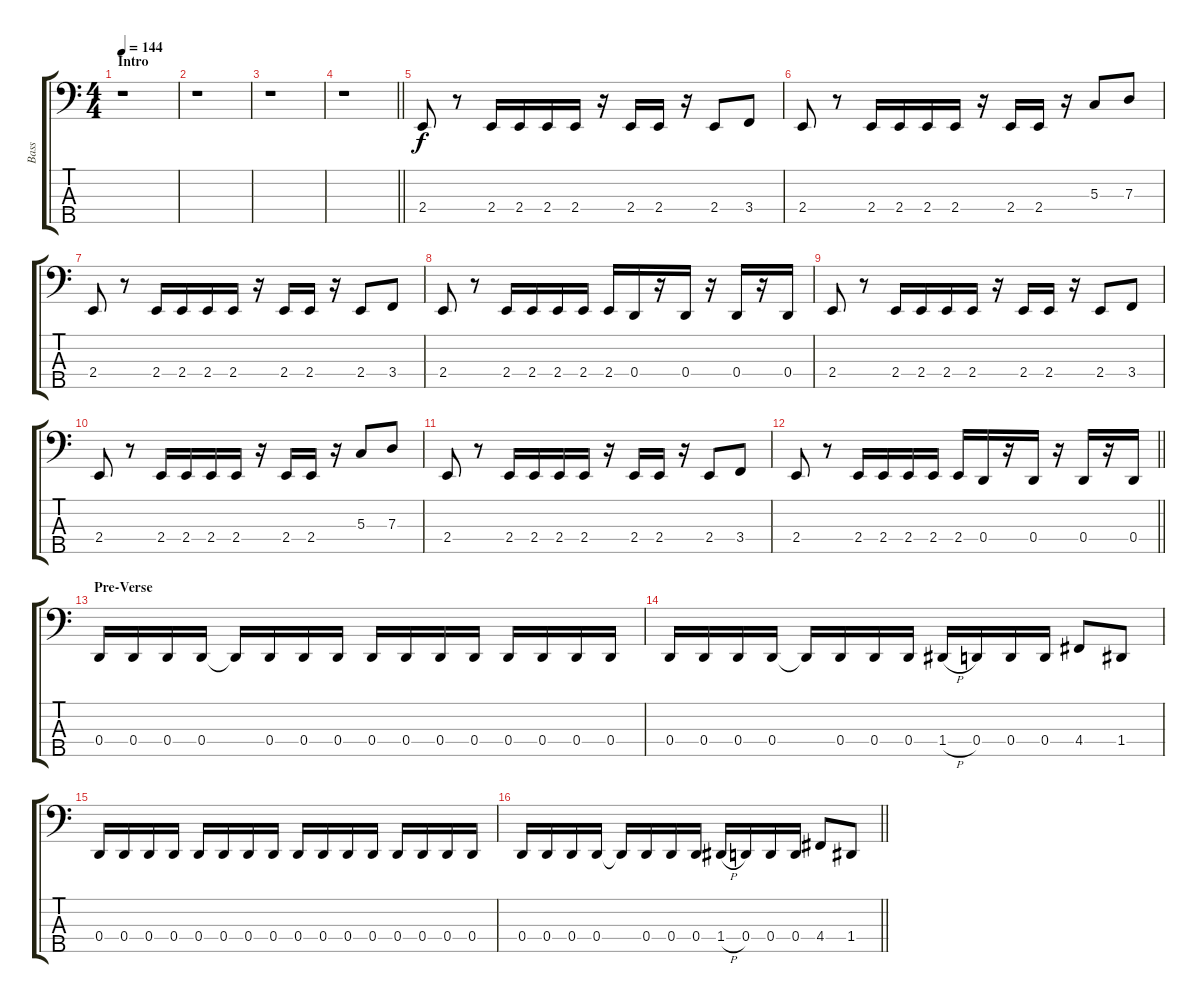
\track ("Bass" "Bass") {instrument electricbasspick}
\staff {score tabs}
\tuning (F2 C2 G1 D1 A0) {hide}
\ts (4 4)
\section ("" "Intro")
\tempo 144
\clef f4
\ks c
r.1{dy f instrument electricbasspick} |
r.1 |
r.1 |
\barLineRight lightlight
r.1 |
\section ("" "")
2.4.8 r.8 2.4.16 2.4.16 2.4.16 2.4.16 r.16 2.4.16 2.4.16 r.16 2.4.8 3.4.8 |
2.4.8 r.8 2.4.16 2.4.16 2.4.16 2.4.16 r.16 2.4.16 2.4.16 r.16 5.3.8 7.3.8 |
2.4.8 r.8 2.4.16 2.4.16 2.4.16 2.4.16 r.16 2.4.16 2.4.16 r.16 2.4.8 3.4.8 |
2.4.8 r.8 2.4.16 2.4.16 2.4.16 2.4.16 2.4.16 0.4.16 r.16 0.4.16 r.16 0.4.16 r.16 0.4.16 |
2.4.8 r.8 2.4.16 2.4.16 2.4.16 2.4.16 r.16 2.4.16 2.4.16 r.16 2.4.8 3.4.8 |
2.4.8 r.8 2.4.16 2.4.16 2.4.16 2.4.16 r.16 2.4.16 2.4.16 r.16 5.3.8 7.3.8 |
2.4.8 r.8 2.4.16 2.4.16 2.4.16 2.4.16 r.16 2.4.16 2.4.16 r.16 2.4.8 3.4.8 |
\barLineRight lightlight
2.4.8 r.8 2.4.16 2.4.16 2.4.16 2.4.16 2.4.16 0.4.16 r.16 0.4.16 r.16 0.4.16 r.16 0.4.16 |
\section ("" "Pre-Verse")
0.4.16 0.4.16 0.4.16 0.4.16 0.4{t}.16 0.4.16 0.4.16 0.4.16 0.4.16 0.4.16 0.4.16 0.4.16 0.4.16 0.4.16 0.4.16 0.4.16 |
0.4.16 0.4.16 0.4.16 0.4.16 0.4{t}.16 0.4.16 0.4.16 0.4.16 1.4{h}.16 0.4.16 0.4.16 0.4.16 4.4.8 1.4.8 |
0.4.16 0.4.16 0.4.16 0.4.16 0.4.16 0.4.16 0.4.16 0.4.16 0.4.16 0.4.16 0.4.16 0.4.16 0.4.16 0.4.16 0.4.16 0.4.16 |
\barLineRight lightlight
0.4.16 0.4.16 0.4.16 0.4.16 0.4{t}.16 0.4.16 0.4.16 0.4.16 1.4{h}.16 0.4.16 0.4.16 0.4.16 4.4.8 1.4.8
